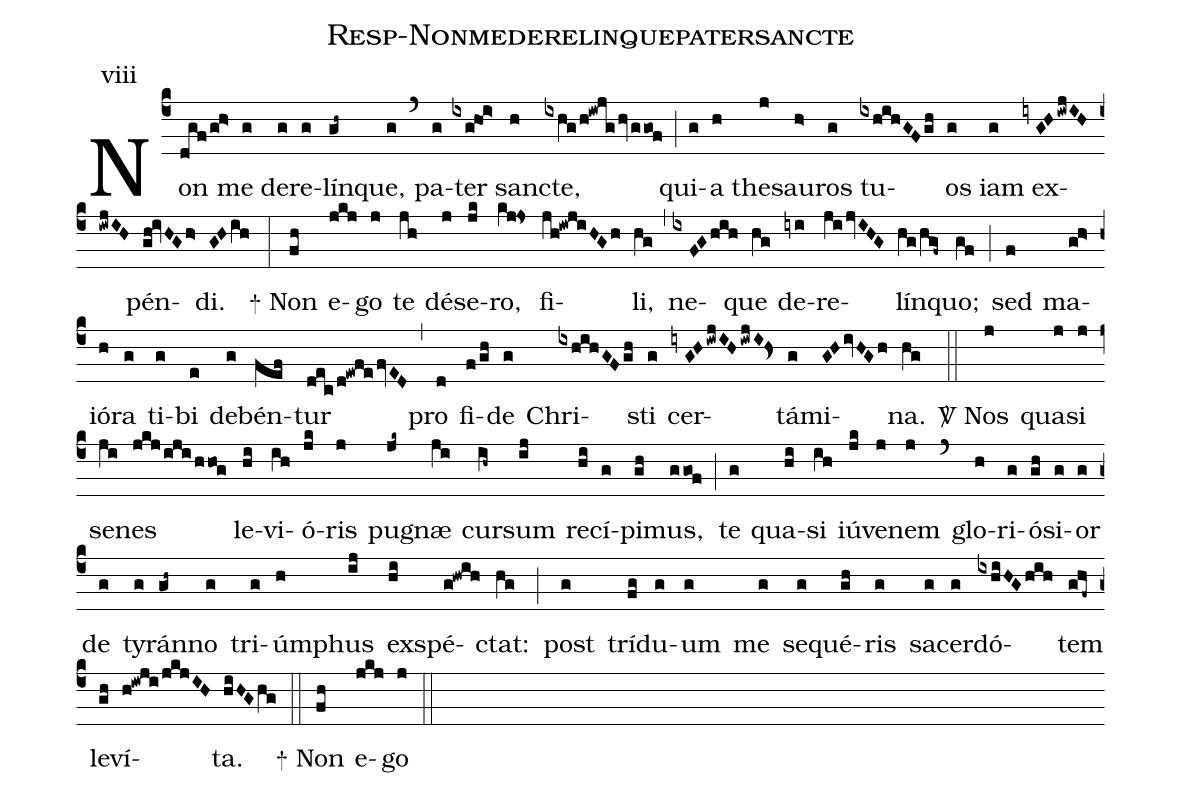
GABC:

name: Resp-Nonmederelinquepatersancte;
annotation: viii;
%%
(c4) Non(dgf/gh>) me(g) de(g)re(g)lín(gh~)que,(g) (`)
pa(g)ter(ixg!hoi>) sanc(h)te,(ixhg/h!iwjg/hv/ggof) (;)
qui(g)a(h) the(j)sau(h>)ros(g) tu(ixhihGFgh)os(g)
iam(g) ex(iyGHiwjIHiwjIH)pén(gh!ivHGh>)di.(GHih) (:)
<sp>+</sp> Non(fh) e(jkj)go(j) te(jh) dé(j)se(jk)ro,(kj!Js) fi(jh!iwjiHGh)li,(hg) (,)
ne(ixFGhih)que(hg) de(iyi)re(jijvIHG)lín(hg/hgf~)quo;(gf) (;)
sed(f) ma(gh>)ió(h)ra(g) ti(g)bi(e) de(g)bén(fef)tur(dec/d!ewfe/fvED) (,) pro(d) fi(f/gh)de(g) Chri(ixhihGFgh)sti(g) cer(iyGHiwjIHiwjI!Hs<)tá(g)mi(GHivHGh)na.(hg) (::)
<sp>V/</sp> Nos(j) qua(j)si(j) se(ji)nes(jkj/iji/hhog) le(hi)vi(ih)ó(jk)ris(j) pu(jk~)gnæ(ji) cur(ih~)sum(ij) re(hi)cí(g)pi(gh)mus,(ggof) (;)
te(g) qua(hi)si(ih) iú(jk)ven(j)em(j) (`) glo(h)ri(g)ó(gh)si(g)or(g) de(g) ty(g)rán(gh~)no(g) tri(g)úm(h)phus(ij) ex(hi)spé(g!hwih)ctat:(hg) (;)
post(g) trí(fg)du(g)um(g) me(g) se(g)qué(gh)ris(g) sa(g)cer(g)dó(ixhiHGhih)tem(ghf~) le(gh)ví(h!iwji/jkjIH)ta.(hiHGhg) (::)
<sp>+</sp> Non(fh) e(jkj)go(j) (::)
